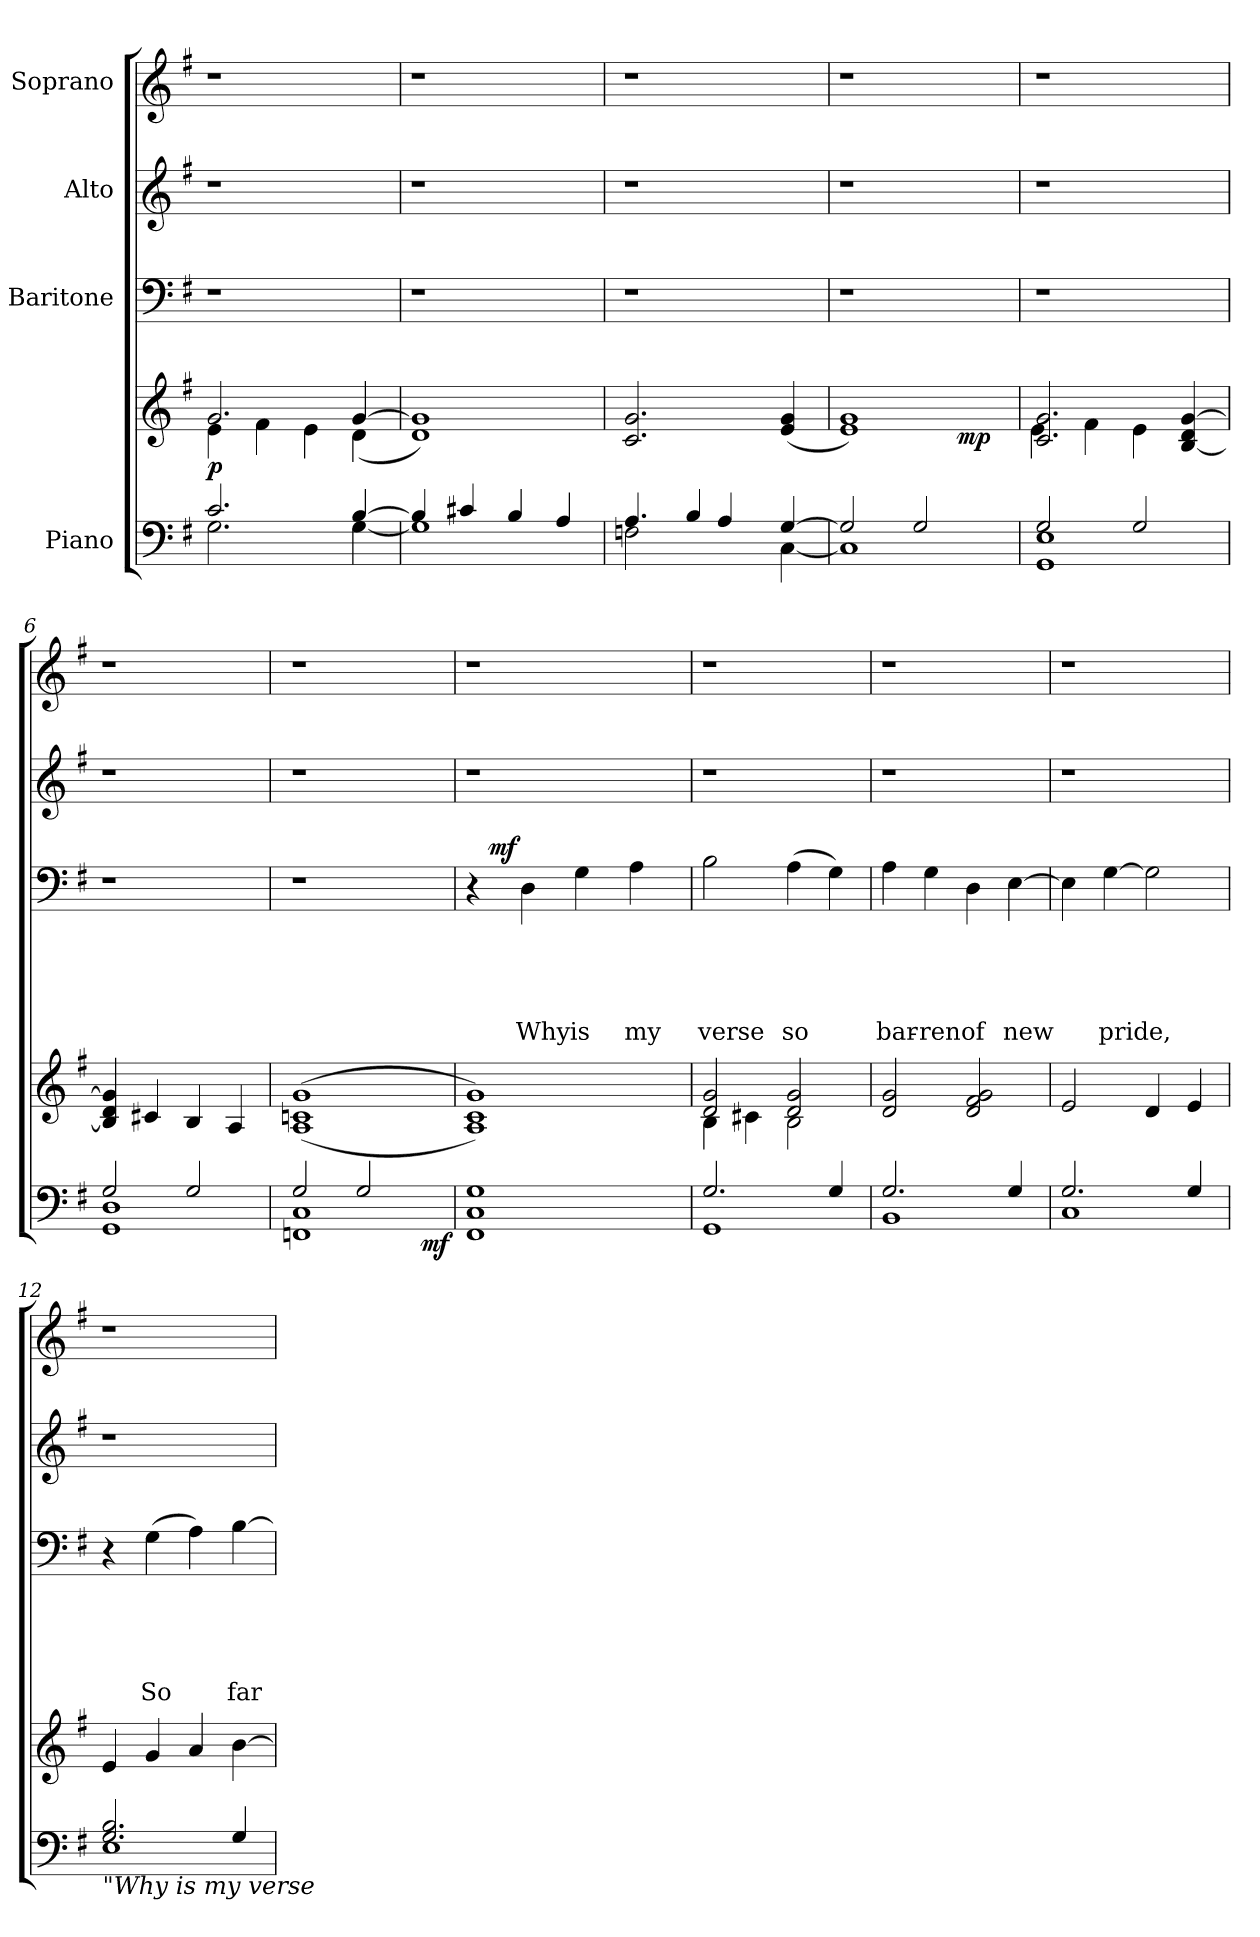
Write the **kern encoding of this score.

**kern	**kern	**dynam	**kern	**text	**text	**text	**text	**text	**dynam	**kern	**kern
*part4	*part4	*part4	*part3	*part3	*part3	*part3	*part3	*part3	*part3	*part2	*part1
*staff5	*staff4	*staff4/5	*staff3	*staff3	*staff3	*staff3	*staff3	*staff3	*staff3	*staff2	*staff1
*I"Piano	*	*	*I"Baritone	*	*	*	*	*	*	*I"Alto	*I"Soprano
*clefF4	*clefG2	*	*clefF4	*	*	*	*	*	*	*clefG2	*clefG2
*k[f#]	*k[f#]	*	*k[f#]	*	*	*	*	*	*	*k[f#]	*k[f#]
*G:	*G:	*	*G:	*	*	*	*	*	*	*G:	*G:
*MM132	*MM132	*	*MM132	*	*	*	*	*	*	*MM132	*MM132
=1	=1	=1	=1	=1	=1	=1	=1	=1	=1	=1	=1
*^	*^	*	*	*	*	*	*	*	*	*	*
!	!	!	!	!LO:DY:a=2	!	!	!	!	!	!	!	!	!
2.c/	2.G\	2.g/	4e\	p	1r	.	.	.	.	.	.	1r	1r
.	.	.	4f#\	.	.	.	.	.	.	.	.	.	.
.	.	.	4e\	.	.	.	.	.	.	.	.	.	.
[>4B/	[<4G\	[>4g/	(<4d\	.	.	.	.	.	.	.	.	.	.
*	*	*v	*v	*	*	*	*	*	*	*	*	*	*
=2	=2	=2	=2	=2	=2	=2	=2	=2	=2	=2	=2	=2
4B/]	1G]	1d 1g])	.	1r	.	.	.	.	.	.	1r	1r
4c#X/	.	.	.	.	.	.	.	.	.	.	.	.
4B/	.	.	.	.	.	.	.	.	.	.	.	.
4A/	.	.	.	.	.	.	.	.	.	.	.	.
=3	=3	=3	=3	=3	=3	=3	=3	=3	=3	=3	=3	=3
2Fn\	4.A/	2.c/ 2.g/	.	1r	.	.	.	.	.	.	1r	1r
.	4B/	.	.	.	.	.	.	.	.	.	.	.
4A/	.	.	.	.	.	.	.	.	.	.	.	.
.	8ryy	.	.	.	.	.	.	.	.	.	.	.
[>4G/	[<4C\	(4e/ 4g/	.	.	.	.	.	.	.	.	.	.
=4	=4	=4	=4	=4	=4	=4	=4	=4	=4	=4	=4	=4
*	*	*^	*	*	*	*	*	*	*	*	*	*
2G/]	1C]	1e 1g)	2ryy	.	1r	.	.	.	.	.	.	1r	1r
2G/	.	.	8..ryy	.	.	.	.	.	.	.	.	.	.
!	!	!	!	!LO:DY:b	!	!	!	!	!	!	!	!	!
.	.	.	4ryy	mp	.	.	.	.	.	.	.	.	.
.	.	.	32ryy	.	.	.	.	.	.	.	.	.	.
=5	=5	=5	=5	=5	=5	=5	=5	=5	=5	=5	=5	=5	=5
2G/	1GG 1E	2.c/ 2.g/	4e\	.	1r	.	.	.	.	.	.	1r	1r
.	.	.	4f#\	.	.	.	.	.	.	.	.	.	.
2G/	.	.	4e\	.	.	.	.	.	.	.	.	.	.
.	.	[<4B/ 4d/ [>4g/	4ryy	.	.	.	.	.	.	.	.	.	.
*	*	*v	*v	*	*	*	*	*	*	*	*	*	*
=6	=6	=6	=6	=6	=6	=6	=6	=6	=6	=6	=6	=6
2G/	1GG 1D	4B/] 4d/ 4g/]	.	1r	.	.	.	.	.	.	1r	1r
.	.	4c#X/	.	.	.	.	.	.	.	.	.	.
2G/	.	4B/	.	.	.	.	.	.	.	.	.	.
.	.	4A/	.	.	.	.	.	.	.	.	.	.
=7	=7	=7	=7	=7	=7	=7	=7	=7	=7	=7	=7	=7
*	*^	*	*	*	*	*	*	*	*	*	*	*
2G/	1FFn 1C	3%2ryy	(>(<1A 1cn 1g	.	1r	.	.	.	.	.	.	1r	1r
2G/	.	.	.	.	.	.	.	.	.	.	.	.	.
.	.	6ryy	.	.	.	.	.	.	.	.	.	.	.
!	!	!	!	!LO:DY:b=2	!	!	!	!	!	!	!	!	!
.	.	6ryy	.	mf	.	.	.	.	.	.	.	.	.
*v	*v	*v	*	*	*	*	*	*	*	*	*	*	*
=8	=8	=8	=8	=8	=8	=8	=8	=8	=8	=8	=8
*	*	*	*^	*	*	*	*	*	*	*	*
1FF# 1C 1G	1A 1c 1g))	.	4r	16.ryy	.	.	.	.	.	.	1r	1r
!	!	!	!	!	!	!	!	!	!	!LO:DY:a	!	!
.	.	.	.	2ryy	.	.	.	.	.	mf	.	.
!	!	!	!	!	!	!	!	!	!LO:LY:b	!	!	!
.	.	.	4D\	.	.	.	.	.	Why	.	.	.
!	!	!	!	!	!	!	!	!	!LO:LY:b	!	!	!
.	.	.	4G\	.	.	.	.	.	is	.	.	.
.	.	.	.	4ryy	.	.	.	.	.	.	.	.
!	!	!	!	!	!	!	!	!	!LO:LY:b	!	!	!
.	.	.	4A\	.	.	.	.	.	my	.	.	.
.	.	.	.	8ryy	.	.	.	.	.	.	.	.
.	.	.	.	32ryy	.	.	.	.	.	.	.	.
!!LO:LB:g=z
=9	=9	=9	=9	=9	=9	=9	=9	=9	=9	=9	=9	=9
*^	*^	*	*	*	*	*	*	*	*	*	*	*
!	!	!	!	!	!	!	!	!	!	!	!LO:LY:b	!	!	!
*	*	*	*	*	*v	*v	*	*	*	*	*	*	*	*
2.G/	1GG	2d/ 2g/	4B\	.	2B\	.	.	.	.	verse	.	1r	1r
.	.	.	4c#X\	.	.	.	.	.	.	.	.	.	.
!	!	!	!	!	!	!	!	!	!	!LO:LY:b	!	!	!
.	.	2d/ 2g/	2B\	.	(>4A\	.	.	.	.	so	.	.	.
4G/	.	.	.	.	4G\)	.	.	.	.	.	.	.	.
*	*	*v	*v	*	*	*	*	*	*	*	*	*	*
=10	=10	=10	=10	=10	=10	=10	=10	=10	=10	=10	=10	=10
!	!	!	!	!	!	!	!	!	!LO:LY:b	!	!	!
2.G/	1BB	2d/ 2g/	.	4A\	.	.	.	.	bar-	.	1r	1r
!	!	!	!	!	!	!	!	!	!LO:LY:b	!	!	!
.	.	.	.	4G\	.	.	.	.	-ren	.	.	.
!	!	!	!	!	!	!	!	!	!LO:LY:b	!	!	!
.	.	2d/ 2f#/ 2g/	.	4D\	.	.	.	.	of	.	.	.
!	!	!	!	!	!	!	!	!	!LO:LY:b	!	!	!
4G/	.	.	.	[>4E\	.	.	.	.	new	.	.	.
=11	=11	=11	=11	=11	=11	=11	=11	=11	=11	=11	=11	=11
2.G/	1C	2e/	.	4E\]	.	.	.	.	.	.	1r	1r
!	!	!	!	!	!	!	!	!	!LO:LY:b	!	!	!
.	.	.	.	[>4G\	.	.	.	.	pride,	.	.	.
.	.	4d/	.	2G\]	.	.	.	.	.	.	.	.
4G/	.	(4e/	.	.	.	.	.	.	.	.	.	.
=12	=12	=12	=12	=12	=12	=12	=12	=12	=12	=12	=12	=12
!LO:TX:b:i:t="Why is my verse	!	!	!	!	!	!	!	!	!	!	!	!
2.G/ 2.B/)	1E	4e/	.	4r	.	.	.	.	.	.	1r	1r
!	!	!	!	!	!	!	!	!	!LO:LY:b	!	!	!
.	.	4g/	.	(>4G\	.	.	.	.	So	.	.	.
.	.	4a/	.	4A\)	.	.	.	.	.	.	.	.
!	!	!	!	!	!	!	!	!	!LO:LY:b	!	!	!
4G/	.	[>4b\	.	[>4B\	.	.	.	.	far	.	.	.
*v	*v	*	*	*	*	*	*	*	*	*	*	*
=	=	=	=	=	=	=	=	=	=	=	=
*-	*-	*-	*-	*-	*-	*-	*-	*-	*-	*-	*-
